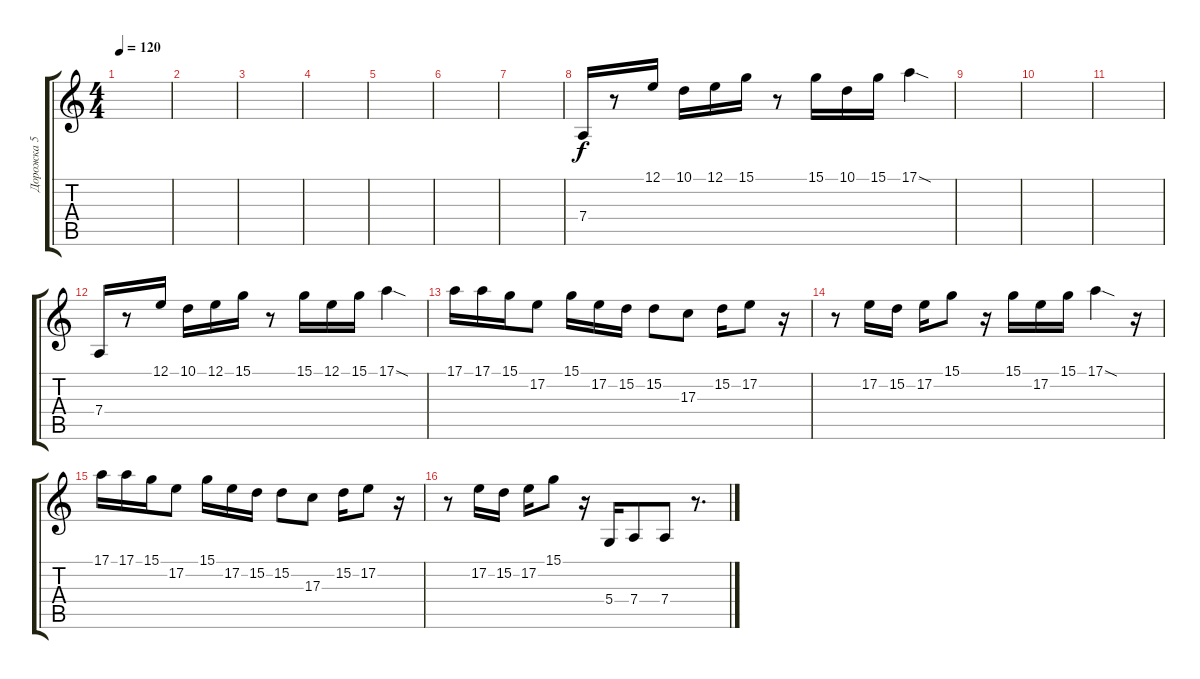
\track ("Дорожка 5" "Дорожка 5") {instrument orchestrahit}
\staff {score tabs}
\tuning (E4 B3 G3 D3 A2 E2) {hide}
\ts (4 4)
\tempo 120
\clef g2
\ks c
|
|
|
|
|
|
|
7.4.16 r.8 12.1.16 10.1.16 12.1.16 15.1.16 r.8 15.1.16 10.1.16 15.1.16 17.1{sod}.4 |
|
|
|
7.4.16 r.8 12.1.16 10.1.16 12.1.16 15.1.16 r.8 15.1.16 12.1.16 15.1.16 17.1{sod}.4 |
17.1.16 17.1.16 15.1.16 17.2.8 15.1.16 17.2.16 15.2.16 15.2.8 17.3.8 15.2.16 17.2.8 r.16 |
r.8 17.2.16 15.2.16 17.2.16 15.1.8 r.16 15.1.16 17.2.16 15.1.16 17.1{sod}.4 r.16 |
17.1.16 17.1.16 15.1.16 17.2.8 15.1.16 17.2.16 15.2.16 15.2.8 17.3.8 15.2.16 17.2.8 r.16 |
r.8 17.2.16 15.2.16 17.2.16 15.1.8 r.16 5.4.16 7.4.8 7.4.8 r.8{d}
